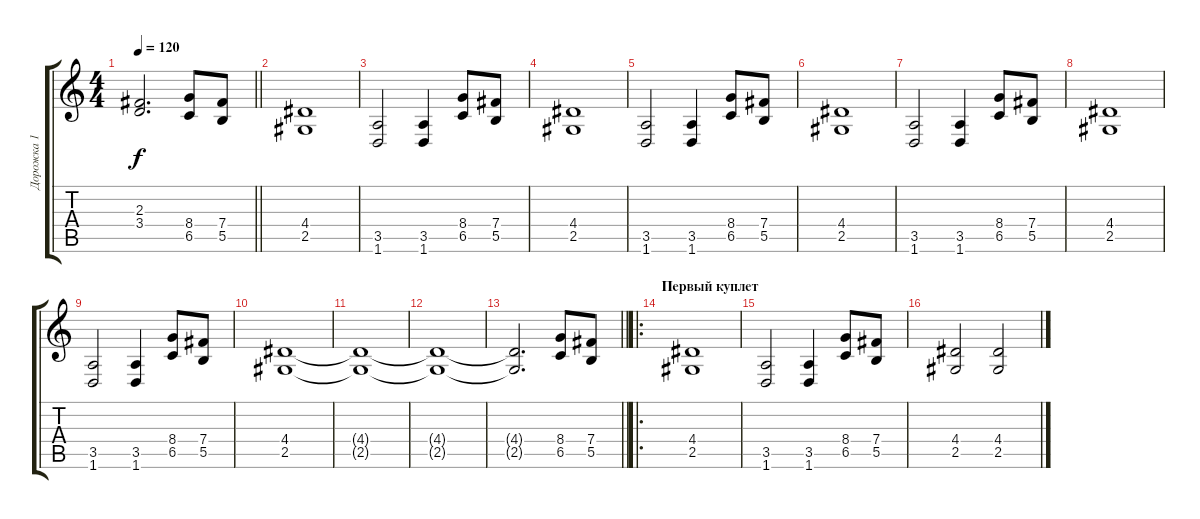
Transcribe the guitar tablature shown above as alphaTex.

\track ("Дорожка 1" "Дорожка 1") {instrument distortionguitar}
\staff {score tabs}
\tuning (Db4 Ab3 E3 B2 Gb2 Db2) {hide}
\ts (4 4)
\tempo 120
\clef g2
\barLineRight lightlight
\ks c
(2.3 3.4).2{d dy f} (8.4 6.5).8 (7.4 5.5).8 |
(4.4 2.5).1 |
(3.5 1.6).2 (3.5 1.6).4 (8.4 6.5).8 (7.4 5.5).8 |
(4.4 2.5).1 |
(3.5 1.6).2 (3.5 1.6).4 (8.4 6.5).8 (7.4 5.5).8 |
(4.4 2.5).1 |
(3.5 1.6).2 (3.5 1.6).4 (8.4 6.5).8 (7.4 5.5).8 |
(4.4 2.5).1 |
(3.5 1.6).2 (3.5 1.6).4 (8.4 6.5).8 (7.4 5.5).8 |
(4.4 2.5).1 |
(4.4{t} 2.5{t}).1 |
(4.4{t} 2.5{t}).1 |
\barLineRight lightlight
(4.4{t} 2.5{t}).2{d} (8.4 6.5).8 (7.4 5.5).8 |
\ro
\section ("" "Первый куплет")
(4.4 2.5).1 |
(3.5 1.6).2 (3.5 1.6).4 (8.4 6.5).8 (7.4 5.5).8 |
(4.4 2.5).2 (4.4 2.5).2
